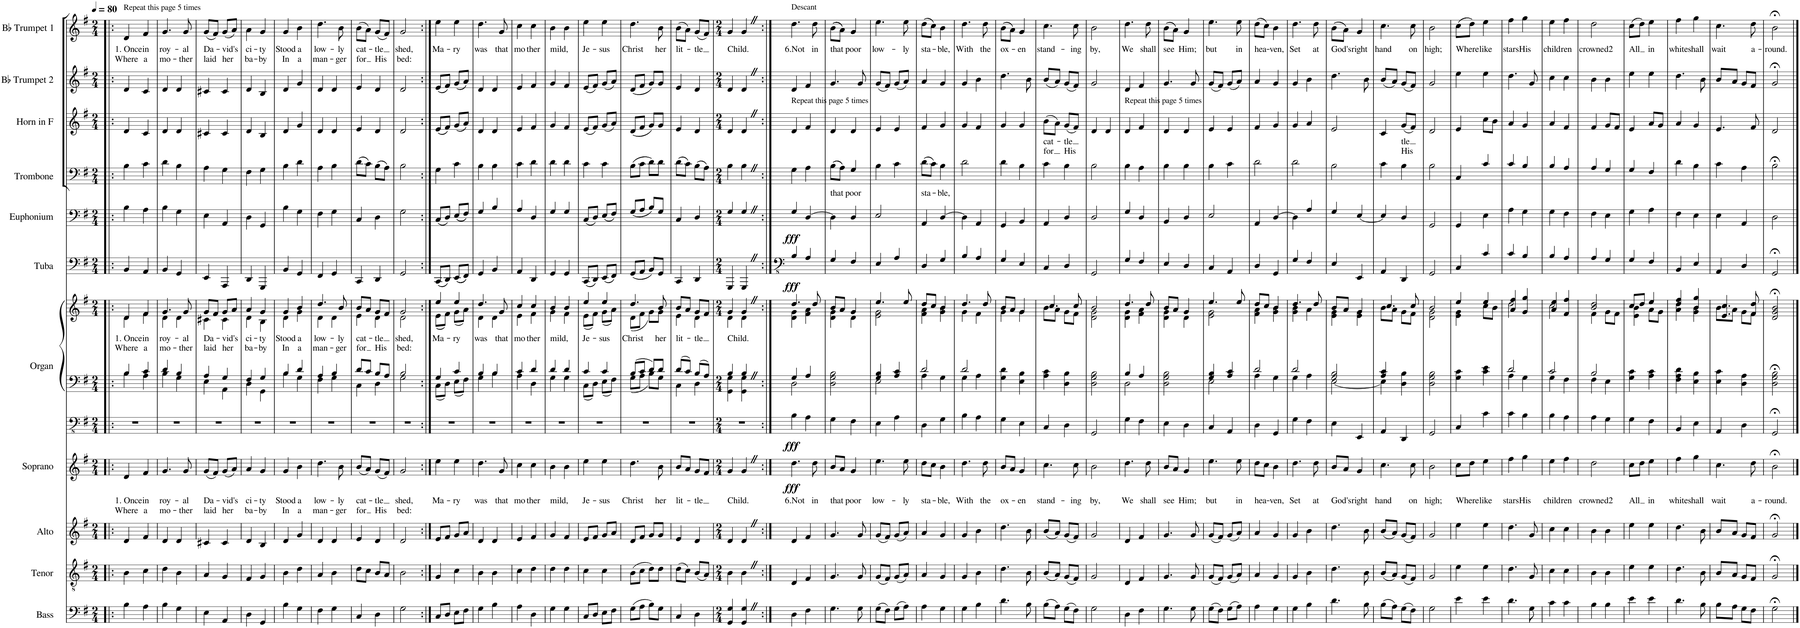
**kern	**kern	**kern	**kern	**text	**text	**dynam	**kern	**kern	**kern	**text	**text	**dynam	**kern	**dynam	**kern	**dynam	**kern	**text	**kern	**text	**text	**kern	**kern	**text	**text
*part11	*part10	*part9	*part8	*part8	*part8	*part8	*part7	*part7	*part7	*part7	*part7	*part7	*part6	*part6	*part5	*part5	*part4	*part4	*part3	*part3	*part3	*part2	*part1	*part1	*part1
*staff13	*staff12	*staff11	*staff10	*staff10	*staff10	*staff10	*staff9	*staff8	*staff7	*staff7	*staff7	*staff7/8/9	*staff6	*staff6	*staff5	*staff5	*staff4	*staff4	*staff3	*staff3	*staff3	*staff2	*staff1	*staff1	*staff1
*I"Bass	*I"Tenor	*I"Alto	*I"Soprano	*	*	*	*I"Organ	*	*	*	*	*	*I"Tuba	*	*I"Euphonium	*	*I"Trombone	*	*I"Horn in F	*	*	*I"Bb Trumpet 2	*I"Bb Trumpet 1	*	*
*I'B.	*I'T.	*I'A.	*I'S.	*	*	*	*I'Org.	*	*	*	*	*	*I'Tba	*	*I'Euph.	*	*I'Trb	*	*	*	*	*I'Tpt	*I'Tpt	*	*
*clefF4	*clefGv2	*clefG2	*clefG2	*	*	*	*clefFv4	*clefF4	*clefG2	*	*	*	*clefF4	*	*clefF4	*	*clefF4	*	*clefG2	*	*	*clefG2	*clefG2	*	*
*	*	*	*	*	*	*	*	*	*	*	*	*	*	*	*	*	*	*	*ITrd4c7	*	*	*ITrd1c2	*ITrd1c2	*	*
*k[f#]	*k[f#]	*k[f#]	*k[f#]	*	*	*	*k[f#]	*k[f#]	*k[f#]	*	*	*	*k[f#]	*	*k[f#]	*	*k[f#]	*	*k[f#]	*	*	*k[f#]	*k[f#]	*	*
*M2/4	*M2/4	*M2/4	*M2/4	*	*	*	*M2/4	*M2/4	*M2/4	*	*	*	*M2/4	*	*M2/4	*	*M2/4	*	*M2/4	*	*	*M2/4	*M2/4	*	*
*MM80	*MM80	*MM80	*MM80	*	*	*	*MM80	*MM80	*MM80	*	*	*	*MM80	*	*MM80	*	*MM80	*	*MM80	*	*	*MM80	*MM80	*	*
=1!|:	=1!|:	=1!|:	=1!|:	=1!|:	=1!|:	=1!|:	=1!|:	=1!|:	=1!|:	=1!|:	=1!|:	=1!|:	=1!|:	=1!|:	=1!|:	=1!|:	=1!|:	=1!|:	=1!|:	=1!|:	=1!|:	=1!|:	=1!|:	=1!|:	=1!|:
!	!	!	!	!	!	!	!	!	!	!	!	!	!	!	!	!	!	!	!	!	!	!	!LO:TX:a:t=Repeat this page 5 times	!	!
!	!	!	!	!LO:LY:b	!LO:LY:b	!	!	!	!	!LO:LY:b	!LO:LY:b	!	!	!	!	!	!	!	!	!	!	!	!	!LO:LY:b	!LO:LY:b
*	*	*	*	*	*	*	*	*^	*^	*	*	*	*	*	*	*	*	*	*	*	*	*	*	*	*
4B\	4B\	4d/	4d/	1. Once	Where	.	2r	4B/	4B\	4d/	4d\	1. Once	Where	.	4BB/	.	4B\	.	4B\	.	4d/	.	.	4d/	4d/	1. Once	Where
!	!	!	!	!LO:LY:b	!LO:LY:b	!	!	!	!	!	!	!LO:LY:b	!LO:LY:b	!	!	!	!	!	!	!	!	!	!	!	!	!LO:LY:b	!LO:LY:b
4A\	4c\	4f#/	4f#/	in	a	.	.	4c/	4A\	4f#/	4f#\	in	a	.	4AA/	.	4A\	.	4c\	.	4c/	.	.	4c/	4f#/	in	a
=2	=2	=2	=2	=2	=2	=2	=2	=2	=2	=2	=2	=2	=2	=2	=2	=2	=2	=2	=2	=2	=2	=2	=2	=2	=2	=2	=2
!	!	!	!	!LO:LY:b	!LO:LY:b	!	!	!	!	!	!	!LO:LY:b	!LO:LY:b	!	!	!	!	!	!	!	!	!	!	!	!	!LO:LY:b	!LO:LY:b
4B\	4d\	4d/	4.g/	roy-	mo-	.	2r	4d/	4B\	4.g/	4d\	roy-	mo-	.	4BB/	.	4B\	.	4d\	.	4d/	.	.	4d/	4.g/	roy-	mo-
4G\	4B\	4d/	.	.	.	.	.	4B/	4G\	.	4d\	.	.	.	4GG/	.	4G\	.	4B\	.	4d/	.	.	4d/	.	.	.
!	!	!	!	!LO:LY:b	!LO:LY:b	!	!	!	!	!	!	!LO:LY:b	!LO:LY:b	!	!	!	!	!	!	!	!	!	!	!	!	!LO:LY:b	!LO:LY:b
.	.	.	8g/	-al	-ther	.	.	.	.	8g/	.	-al	-ther	.	.	.	.	.	.	.	.	.	.	.	8g/	-al	-ther
=3	=3	=3	=3	=3	=3	=3	=3	=3	=3	=3	=3	=3	=3	=3	=3	=3	=3	=3	=3	=3	=3	=3	=3	=3	=3	=3	=3
!	!	!	!	!LO:LY:b	!LO:LY:b	!	!	!	!	!	!	!LO:LY:b	!LO:LY:b	!	!	!	!	!	!	!	!	!	!	!	!	!LO:LY:b	!LO:LY:b
4E\	4A/	4c#X/	(8g/L	Da-	laid	.	2r	4A/	4E\	8g/L	4c#X\	Da-	laid	.	4EE/	.	4E\	.	4A\	.	4c#X/	.	.	4c#X/	(8g/L	Da-	laid
.	.	.	8f#/J)	.	.	.	.	.	.	8f#/J	.	.	.	.	.	.	.	.	.	.	.	.	.	.	8f#/J)	.	.
!	!	!	!	!LO:LY:b	!LO:LY:b	!	!	!	!	!	!	!LO:LY:b	!LO:LY:b	!	!	!	!	!	!	!	!	!	!	!	!	!LO:LY:b	!LO:LY:b
4AA/	4G/	4c#/	(8g/L	-vid's	her	.	.	4G/	4AA\	8g/L	4c#\	-vid's	her	.	4AAA/	.	4AA/	.	4G\	.	4c#/	.	.	4c#/	(8g/L	-vid's	her
.	.	.	8a/J)	.	.	.	.	.	.	8a/J	.	.	.	.	.	.	.	.	.	.	.	.	.	.	8a/J)	.	.
=4	=4	=4	=4	=4	=4	=4	=4	=4	=4	=4	=4	=4	=4	=4	=4	=4	=4	=4	=4	=4	=4	=4	=4	=4	=4	=4	=4
!	!	!	!	!LO:LY:b	!LO:LY:b	!	!	!	!	!	!	!LO:LY:b	!LO:LY:b	!	!	!	!	!	!	!	!	!	!	!	!	!LO:LY:b	!LO:LY:b
4D\	4F#/	4d/	4a/	ci-	ba-	.	2r	4F#/	4D\	4a/	4d\	ci-	ba-	.	4DD/	.	4D\	.	4F#\	.	4d/	.	.	4d/	4a\	ci-	ba-
!	!	!	!	!LO:LY:b	!LO:LY:b	!	!	!	!	!	!	!LO:LY:b	!LO:LY:b	!	!	!	!	!	!	!	!	!	!	!	!	!LO:LY:b	!LO:LY:b
4GG/	4G/	4B/	4g/	-ty	-by	.	.	4G/	4GG\	4g/	4B\	-ty	-by	.	4GGG/	.	4GG/	.	4G\	.	4B/	.	.	4B/	4g/	-ty	-by
=5	=5	=5	=5	=5	=5	=5	=5	=5	=5	=5	=5	=5	=5	=5	=5	=5	=5	=5	=5	=5	=5	=5	=5	=5	=5	=5	=5
!	!	!	!	!LO:LY:b	!LO:LY:b	!	!	!	!	!	!	!LO:LY:b	!LO:LY:b	!	!	!	!	!	!	!	!	!	!	!	!	!LO:LY:b	!LO:LY:b
4B\	4B\	4d/	4g/	Stood	In	.	2r	4B/	4B\	4g/	4d\	Stood	In	.	4BB/	.	4B\	.	4B\	.	4d/	.	.	4d/	4g/	Stood	In
!	!	!	!	!LO:LY:b	!LO:LY:b	!	!	!	!	!	!	!LO:LY:b	!LO:LY:b	!	!	!	!	!	!	!	!	!	!	!	!	!LO:LY:b	!LO:LY:b
4G\	4d\	4g/	4b\	a	a	.	.	4d/	4G\	4b/	4g\	a	a	.	4GG/	.	4G\	.	4d\	.	4g/	.	.	4g/	4b\	a	a
=6	=6	=6	=6	=6	=6	=6	=6	=6	=6	=6	=6	=6	=6	=6	=6	=6	=6	=6	=6	=6	=6	=6	=6	=6	=6	=6	=6
!	!	!	!	!LO:LY:b	!LO:LY:b	!	!	!	!	!	!	!LO:LY:b	!LO:LY:b	!	!	!	!	!	!	!	!	!	!	!	!	!LO:LY:b	!LO:LY:b
4F#\	4A/	4d/	4.dd\	low-	man-	.	2r	4A/	4F#\	4.dd/	4d\	low-	man-	.	4FF#/	.	4F#\	.	4A\	.	4d/	.	.	4d/	4.dd\	low-	man-
4G\	4B\	4d/	.	.	.	.	.	4B/	4G\	.	4d\	.	.	.	4GG/	.	4G\	.	4B\	.	4d/	.	.	4d/	.	.	.
!	!	!	!	!LO:LY:b	!LO:LY:b	!	!	!	!	!	!	!LO:LY:b	!LO:LY:b	!	!	!	!	!	!	!	!	!	!	!	!	!LO:LY:b	!LO:LY:b
.	.	.	8b\	-ly	-ger	.	.	.	.	8b/	.	-ly	-ger	.	.	.	.	.	.	.	.	.	.	.	8b\	-ly	-ger
=7	=7	=7	=7	=7	=7	=7	=7	=7	=7	=7	=7	=7	=7	=7	=7	=7	=7	=7	=7	=7	=7	=7	=7	=7	=7	=7	=7
!	!	!	!	!LO:LY:b	!LO:LY:b	!	!	!	!	!	!	!LO:LY:b	!LO:LY:b	!	!	!	!	!	!	!	!	!	!	!	!	!LO:LY:b	!LO:LY:b
4C/	8d\L	4e/	(8b/L	cat-	for	.	2r	8d/L	4C\	8b/L	4e\	cat-	for	.	4CC/	.	4C/	.	((8d\L	.	4e/	.	.	4e/	(8b\L	cat-	for
.	8c\J	.	8a/J)	.	.	.	.	8c/J	.	8a/J	.	.	.	.	.	.	.	.	8c\J))	.	.	.	.	.	8a\J)	.	.
!	!	!	!	!LO:LY:b	!LO:LY:b	!	!	!	!	!	!	!LO:LY:b	!LO:LY:b	!	!	!	!	!	!	!	!	!	!	!	!	!LO:LY:b	!LO:LY:b
4D\	8B/L	4d/	(8g/L	-tle	His	.	.	8B/L	4D\	8g/L	4d\	-tle	His	.	4DD/	.	4D\	.	((8B\L	.	4d/	.	.	4d/	(8g/L	-tle	His
.	8A/J	.	8f#/J)	.	.	.	.	8A/J	.	8f#/J	.	.	.	.	.	.	.	.	8A\J))	.	.	.	.	.	8f#/J)	.	.
=8	=8	=8	=8	=8	=8	=8	=8	=8	=8	=8	=8	=8	=8	=8	=8	=8	=8	=8	=8	=8	=8	=8	=8	=8	=8	=8	=8
!	!	!	!	!LO:LY:b	!LO:LY:b	!	!	!	!	!	!	!LO:LY:b	!LO:LY:b	!	!	!	!	!	!	!	!	!	!	!	!	!LO:LY:b	!LO:LY:b
2G\	2B\	2d/	2g/	shed,	bed:	.	2r	2B/	2G\	2g/	2d\	shed,	bed:	.	2GG/	.	2G\	.	2B\	.	2d/	.	.	2d/	2g/	shed,	bed:
=9:|!	=9:|!	=9:|!	=9:|!	=9:|!	=9:|!	=9:|!	=9:|!	=9:|!	=9:|!	=9:|!	=9:|!	=9:|!	=9:|!	=9:|!	=9:|!	=9:|!	=9:|!	=9:|!	=9:|!	=9:|!	=9:|!	=9:|!	=9:|!	=9:|!	=9:|!	=9:|!	=9:|!
!	!	!	!	!LO:LY:b	!	!	!	!	!	!	!	!LO:LY:b	!	!	!	!	!	!	!	!	!	!	!	!	!	!LO:LY:b	!
8C/L	4G/	8e/L	4ee\	Ma-	.	.	2r	4G/	8C\L	4ee/	((8e\L	Ma-	.	.	((8CC/L	.	((8C/L	.	4G\	.	((8e/L	.	.	((8e/L	4ee\	Ma-	.
8D/J	.	8f#/J	.	.	.	.	.	.	8D\J	.	8f#\J))	.	.	.	8DD/J))	.	8D/J))	.	.	.	8f#/J))	.	.	8f#/J))	.	.	.
!	!	!	!	!LO:LY:b	!	!	!	!	!	!	!	!LO:LY:b	!	!	!	!	!	!	!	!	!	!	!	!	!	!LO:LY:b	!
8E\L	4c\	8g/L	4ee\	-ry	.	.	.	4c/	8E\L	4ee/	(8g\L	-ry	.	.	((((8EE/L	.	((((8E/L	.	4c\	.	((8g/L	.	.	((8g/L	4ee\	-ry	.
8F#\J	.	8a/J	.	.	.	.	.	.	8F#\J	.	8a\J)	.	.	.	8FF#/J))))	.	8F#/J))))	.	.	.	8a/J))	.	.	8a/J))	.	.	.
=10	=10	=10	=10	=10	=10	=10	=10	=10	=10	=10	=10	=10	=10	=10	=10	=10	=10	=10	=10	=10	=10	=10	=10	=10	=10	=10	=10
!	!	!	!	!LO:LY:b	!	!	!	!	!	!	!	!LO:LY:b	!	!	!	!	!	!	!	!	!	!	!	!	!	!LO:LY:b	!
4G\	4B\	4d/	4.dd\	was	.	.	2r	4B/	4G\	4.dd/	4d\	was	.	.	4GG/	.	4G/	.	4B\	.	4d/	.	.	4d/	4.dd\	was	.
4B\	4B\	4d/	.	.	.	.	.	4B/	4B\	.	4d\	.	.	.	4BB/	.	4B/	.	4B\	.	4d/	.	.	4d/	.	.	.
!	!	!	!	!LO:LY:b	!	!	!	!	!	!	!	!LO:LY:b	!	!	!	!	!	!	!	!	!	!	!	!	!	!LO:LY:b	!
.	.	.	8g/	that	.	.	.	.	.	8g/	.	that	.	.	.	.	.	.	.	.	.	.	.	.	8g/	that	.
=11	=11	=11	=11	=11	=11	=11	=11	=11	=11	=11	=11	=11	=11	=11	=11	=11	=11	=11	=11	=11	=11	=11	=11	=11	=11	=11	=11
!	!	!	!	!LO:LY:b	!	!	!	!	!	!	!	!LO:LY:b	!	!	!	!	!	!	!	!	!	!	!	!	!	!LO:LY:b	!
4A\	4c\	4e/	4cc\	mo-	.	.	2r	4c/	4A\	4cc/	4e\	mo-	.	.	4AA/	.	4A/	.	4c\	.	4e/	.	.	4e/	4cc\	mo-	.
!	!	!	!	!LO:LY:b	!	!	!	!	!	!	!	!LO:LY:b	!	!	!	!	!	!	!	!	!	!	!	!	!	!LO:LY:b	!
4D\	4d\	4f#/	4cc\	-ther	.	.	.	4d/	4D\	4cc/	4f#\	-ther	.	.	4DD/	.	4D/	.	4d\	.	4f#/	.	.	4f#/	4cc\	-ther	.
=12	=12	=12	=12	=12	=12	=12	=12	=12	=12	=12	=12	=12	=12	=12	=12	=12	=12	=12	=12	=12	=12	=12	=12	=12	=12	=12	=12
!	!	!	!	!LO:LY:b	!	!	!	!	!	!	!	!LO:LY:b	!	!	!	!	!	!	!	!	!	!	!	!	!	!LO:LY:b	!
4G\	4d\	4g/	4b\	mild,	.	.	2r	4d/	4G\	4b/	4g\	mild,	.	.	4GG/	.	4G/	.	4d\	.	4g/	.	.	4g/	4b\	mild,	.
4G\	4d\	4f#/	4b\	.	.	.	.	4d/	4G\	4b/	4f#\	.	.	.	4GG/	.	4G/	.	4d\	.	4f#/	.	.	4f#/	4b\	.	.
=13	=13	=13	=13	=13	=13	=13	=13	=13	=13	=13	=13	=13	=13	=13	=13	=13	=13	=13	=13	=13	=13	=13	=13	=13	=13	=13	=13
!	!	!	!	!LO:LY:b	!	!	!	!	!	!	!	!LO:LY:b	!	!	!	!	!	!	!	!	!	!	!	!	!	!LO:LY:b	!
8C/L	4c\	8e/L	4ee\	Je-	.	.	2r	4c/	8C\L	4ee/	(8e\L	Je-	.	.	((8CC/L	.	((8C/L	.	4c\	.	(8e/L	.	.	(8e/L	4ee\	Je-	.
8D/J	.	8f#/J	.	.	.	.	.	.	8D\J	.	8f#\J)	.	.	.	8DD/J))	.	8D/J))	.	.	.	8f#/J)	.	.	8f#/J)	.	.	.
!	!	!	!	!LO:LY:b	!	!	!	!	!	!	!	!LO:LY:b	!	!	!	!	!	!	!	!	!	!	!	!	!	!LO:LY:b	!
8E\L	4c\	8g/L	4ee\	-sus	.	.	.	4c/	8E\L	4ee/	(8g\L	-sus	.	.	((8EE/L	.	((8E/L	.	4c\	.	(8g/L	.	.	(8g/L	4ee\	-sus	.
8F#\J	.	8a/J	.	.	.	.	.	.	8F#\J	.	8a\J)	.	.	.	8FF#/J))	.	8F#/J))	.	.	.	8a/J)	.	.	8a/J)	.	.	.
=14	=14	=14	=14	=14	=14	=14	=14	=14	=14	=14	=14	=14	=14	=14	=14	=14	=14	=14	=14	=14	=14	=14	=14	=14	=14	=14	=14
!	!	!	!	!LO:LY:b	!	!	!	!	!	!	!	!LO:LY:b	!	!	!	!	!	!	!	!	!	!	!	!	!	!LO:LY:b	!
(8G\L	(8B\L	8d/L	4.dd\	Christ	.	.	2r	8B/L	8G\L	4.dd/	(8d\L	Christ	.	.	((8GG/L	.	((8G/L	.	((8B\L	.	((8d/L	.	.	((8d/L	4.dd\	Christ	.
8A\J	8c\J	8f#/J	.	.	.	.	.	8c/J	8A\J	.	8f#\J	.	.	.	8AA/J	.	8A/J	.	8c\J	.	8f#/J	.	.	8f#/J	.	.	.
8B\L)	8d\L)	8g/L	.	.	.	.	.	8d/L	8B\L	.	8g\L)	.	.	.	8BB/L))	.	8B/L))	.	8d\L))	.	8g/L))	.	.	8g/L))	.	.	.
!	!	!	!	!LO:LY:b	!	!	!	!	!	!	!	!LO:LY:b	!	!	!	!	!	!	!	!	!	!	!	!	!	!LO:LY:b	!
8G\J	8d\J	8g/J	8b\	her	.	.	.	8d/J	8G\J	8b/	8g\J	her	.	.	8GG/J	.	8G/J	.	8d\J	.	8g/J	.	.	8g/J	8b\	her	.
=15	=15	=15	=15	=15	=15	=15	=15	=15	=15	=15	=15	=15	=15	=15	=15	=15	=15	=15	=15	=15	=15	=15	=15	=15	=15	=15	=15
!	!	!	!	!LO:LY:b	!	!	!	!	!	!	!	!LO:LY:b	!	!	!	!	!	!	!	!	!	!	!	!	!	!LO:LY:b	!
4C/	(8d\L	4e/	8b/L	lit-	.	.	2r	8d/L	4C\	8b/L	4e\	lit-	.	.	4CC/	.	4C/	.	((8d\L	.	4e/	.	.	4e/	(8b\L	lit-	.
.	8c\J)	.	8a/J	.	.	.	.	8c/J	.	8a/J	.	.	.	.	.	.	.	.	8c\J))	.	.	.	.	.	8a\J)	.	.
!	!	!	!	!LO:LY:b	!	!	!	!	!	!	!	!LO:LY:b	!	!	!	!	!	!	!	!	!	!	!	!	!	!LO:LY:b	!
4D\	(8B/L	4d/	8g/L	-tle	.	.	.	8B/L	4D\	8g/L	4d\	-tle	.	.	4DD/	.	4D/	.	((8B\L	.	4d/	.	.	4d/	(8g/L	-tle	.
.	8A/J)	.	8f#/J	.	.	.	.	8A/J	.	8f#/J	.	.	.	.	.	.	.	.	8A\J))	.	.	.	.	.	8f#/J)	.	.
=16	=16	=16	=16	=16	=16	=16	=16	=16	=16	=16	=16	=16	=16	=16	=16	=16	=16	=16	=16	=16	=16	=16	=16	=16	=16	=16	=16
*M2/4	*M2/4	*M2/4	*M2/4	*	*	*	*M2/4	*M2/4	*	*M2/4	*	*	*	*	*M2/4	*	*M2/4	*	*M2/4	*	*M2/4	*	*	*M2/4	*M2/4	*	*
!	!	!	!	!LO:LY:b	!	!	!	!	!	!	!	!LO:LY:b	!	!	!	!	!	!	!	!	!	!	!	!	!	!LO:LY:b	!
4GG/ 4G/	4B\	4d/	4g/	Child.	.	.	2r	4B/	4GG\ 4G\	4g/	4d\	Child.	.	.	4GGG/	.	4G/	.	4B\	.	4d/	.	.	4d/	4g/	Child.	.
4GG/Z 4G/Z	4BZ\	4dZ/	4gZ/	.	.	.	.	4BZ/	4GG\ 4G\	4gZ/	4d\	.	.	.	4GGGZ/	.	4GZ/	.	4BZ\	.	4dZ/	.	.	4dZ/	4gZ/	.	.
=17:|!	=17:|!	=17:|!	=17:|!	=17:|!	=17:|!	=17:|!	=17:|!	=17:|!	=17:|!	=17:|!	=17:|!	=17:|!	=17:|!	=17:|!	=17:|!	=17:|!	=17:|!	=17:|!	=17:|!	=17:|!	=17:|!	=17:|!	=17:|!	=17:|!	=17:|!	=17:|!	=17:|!
!	!	!	!	!	!	!	!	!	!	!	!	!	!	!	!	!	!	!	!	!	!	!	!	!	!LO:TX:a:t=Descant	!	!
!	!	!	!	!	!	!	!	!	!	!	!	!	!	!	!	!	!	!	!	!	!LO:TX:a:t=Repeat this page 5 times	!	!	!	!	!	!
!	!	!	!	!LO:LY:b	!	!LO:DY:b	!	!	!	!	!	!	!	!LO:DY:b=3	!	!LO:DY:b	!	!LO:DY:b	!	!	!	!	!	!	!	!LO:LY:b	!
4D\	4D/	4d/	4.dd\	6.Not	.	fff	4BB\	4G/	2D\	4.dd/	4d\ 4g\	.	.	fff	4BB/	fff	4G/	fff	4G\	.	4d/	.	.	4d/	4.dd\	6.Not	.
4F#\	4F#/	4f#/	.	.	.	.	4AA\	4A/	.	.	4f#\ 4a\	.	.	.	4AA/	.	[4D/	.	4A\	.	4f#/	.	.	4f#/	.	.	.
!	!	!	!	!LO:LY:b	!	!	!	!	!	!	!	!	!	!	!	!	!	!	!	!	!	!	!	!	!	!LO:LY:b	!
.	.	.	8dd\	in	.	.	.	.	.	8dd/	.	.	.	.	.	.	.	.	.	.	.	.	.	.	8dd\	in	.
*	*	*	*	*	*	*	*	*v	*v	*	*	*	*	*	*	*	*	*	*	*	*	*	*	*	*	*	*
=18	=18	=18	=18	=18	=18	=18	=18	=18	=18	=18	=18	=18	=18	=18	=18	=18	=18	=18	=18	=18	=18	=18	=18	=18	=18	=18
!	!	!	!	!LO:LY:b	!	!	!	!	!	!	!	!	!	!	!	!	!	!	!LO:LY:b	!	!	!	!	!	!LO:LY:b	!
4.G\	4.G/	4.g/	8b/L	that	.	.	4GG\	2D\ 2G\ 2B\	8b/L	4d\ 4g\	.	.	.	4GG/	.	4D\]	.	((((8B\L	that	4d/	.	.	4.g/	((((8b\L	that	.
.	.	.	8a/J	.	.	.	.	.	8a/J	.	.	.	.	.	.	.	.	8A\J))))	.	.	.	.	.	8a\J))))	.	.
!	!	!	!	!LO:LY:b	!	!	!	!	!	!	!	!	!	!	!	!	!	!	!LO:LY:b	!	!	!	!	!	!LO:LY:b	!
.	.	.	4g/	poor	.	.	4FF#\	.	4g/	4d\	.	.	.	4FF#/	.	4D/	.	4G/	poor	4d/	.	.	.	4g/	poor	.
8G\	8G/	8g/	.	.	.	.	.	.	.	.	.	.	.	.	.	.	.	.	.	.	.	.	8g/	.	.	.
=19	=19	=19	=19	=19	=19	=19	=19	=19	=19	=19	=19	=19	=19	=19	=19	=19	=19	=19	=19	=19	=19	=19	=19	=19	=19	=19
!	!	!	!	!LO:LY:b	!	!	!	!	!	!	!	!	!	!	!	!	!	!	!	!	!	!	!	!	!LO:LY:b	!
*	*	*	*	*	*	*	*	*^	*	*	*	*	*	*	*	*	*	*	*	*	*	*	*	*	*	*
(8G\L	(8G/L	(8g/L	4.ee\	low-	.	.	4EE\	4G/ 4B/	2E\	4.ee/	2e\ 2g\	.	.	.	4EE/	.	2E/	.	4B\	.	4e/	.	.	(8g/L	4.ee\	low-	.
8F#\J)	8F#/J)	8f#/J)	.	.	.	.	.	.	.	.	.	.	.	.	.	.	.	.	.	.	.	.	.	8f#/J)	.	.	.
(8G\L	(8G/L	(8g/L	.	.	.	.	4AA\	4A/ 4c/	.	.	.	.	.	.	4AA/	.	.	.	4c\	.	4e/	.	.	(8g/L	.	.	.
!	!	!	!	!LO:LY:b	!	!	!	!	!	!	!	!	!	!	!	!	!	!	!	!	!	!	!	!	!	!LO:LY:b	!
8A\J)	8A/J)	8a/J)	8ee\	-ly	.	.	.	.	.	8ee/	.	.	.	.	.	.	.	.	.	.	.	.	.	8a/J)	8ee\	-ly	.
=20	=20	=20	=20	=20	=20	=20	=20	=20	=20	=20	=20	=20	=20	=20	=20	=20	=20	=20	=20	=20	=20	=20	=20	=20	=20	=20	=20
!	!	!	!	!LO:LY:b	!	!	!	!	!	!	!	!	!	!	!	!	!	!	!	!LO:LY:b	!	!	!	!	!	!LO:LY:b	!
4A\	4A/	4a/	8dd\L	sta-	.	.	4DD\	2d/	4A\	8dd/L	4f#\ 4a\	.	.	.	4DD/	.	4AA/	.	((8d\L	sta-	4f#/	.	.	4a/	((8dd\L	sta-	.
.	.	.	8cc\J	.	.	.	.	.	.	8cc/J	.	.	.	.	.	.	.	.	8c\J))	.	.	.	.	.	8cc\J))	.	.
!	!	!	!	!LO:LY:b	!	!	!	!	!	!	!	!	!	!	!	!	!	!	!	!LO:LY:b	!	!	!	!	!	!LO:LY:b	!
4G\	4G/	4g/	4b\	-ble,	.	.	4GG\	.	4G\	4b/	4g\ 4b\	.	.	.	4GG/	.	[4D/	.	4B\	-ble,	4g/	.	.	4g/	4b\	-ble,	.
=21	=21	=21	=21	=21	=21	=21	=21	=21	=21	=21	=21	=21	=21	=21	=21	=21	=21	=21	=21	=21	=21	=21	=21	=21	=21	=21	=21
!	!	!	!	!LO:LY:b	!	!	!	!	!	!	!	!	!	!	!	!	!	!	!	!	!	!	!	!	!	!LO:LY:b	!
4G\	4G/	4g/	4.dd\	With	.	.	4BB\	2d/	4G\	4.dd/	4g\	.	.	.	4BB/	.	4D\]	.	2d\	.	4g/	.	.	4g/	4.dd\	With	.
4B\	4B\	4b\	.	.	.	.	4AA\	.	4A\	.	4f#\	.	.	.	4AA/	.	4AA/	.	.	.	4f#/	.	.	4b\	.	.	.
!	!	!	!	!LO:LY:b	!	!	!	!	!	!	!	!	!	!	!	!	!	!	!	!	!	!	!	!	!	!LO:LY:b	!
.	.	.	8dd\	the	.	.	.	.	.	8dd/	.	.	.	.	.	.	.	.	.	.	.	.	.	.	8dd\	the	.
*	*	*	*	*	*	*	*	*v	*v	*	*	*	*	*	*	*	*	*	*	*	*	*	*	*	*	*	*
=22	=22	=22	=22	=22	=22	=22	=22	=22	=22	=22	=22	=22	=22	=22	=22	=22	=22	=22	=22	=22	=22	=22	=22	=22	=22	=22
!	!	!	!	!LO:LY:b	!	!	!	!	!	!	!	!	!	!	!	!	!	!	!	!	!	!	!	!	!LO:LY:b	!
4.d\	4.d\	4.dd\	8b/L	ox-	.	.	4GG\	4G\ 4d\	8b/L	4g\	.	.	.	4GG/	.	4GG/	.	4d\	.	4g/	.	.	4.dd\	((8b\L	ox-	.
.	.	.	8a/J	.	.	.	.	.	8a/J	.	.	.	.	.	.	.	.	.	.	.	.	.	.	8a\J))	.	.
!	!	!	!	!LO:LY:b	!	!	!	!	!	!	!	!	!	!	!	!	!	!	!	!	!	!	!	!	!LO:LY:b	!
.	.	.	4g/	-en	.	.	4EE\	4E\ 4B\	4g/	4g\	.	.	.	4EE/	.	4BB/	.	4B\	.	4g/	.	.	.	4g/	-en	.
8B\	8B\	8b\	.	.	.	.	.	.	.	.	.	.	.	.	.	.	.	.	.	.	.	.	8b\	.	.	.
=23	=23	=23	=23	=23	=23	=23	=23	=23	=23	=23	=23	=23	=23	=23	=23	=23	=23	=23	=23	=23	=23	=23	=23	=23	=23	=23
!	!	!	!	!LO:LY:b	!	!	!	!	!	!	!	!	!	!	!	!	!	!	!	!	!LO:LY:b	!LO:LY:b	!	!	!LO:LY:b	!
(8B\L	(8B/L	(8b/L	4.cc\	stand-	.	.	4CC/	4A\ 4c\	4.cc/	8b\L	.	.	.	4CC/	.	4AA/	.	4c\	.	(8b\L	cat-	for	(8b/L	4.cc\	stand-	.
8A\J)	8A/J)	8a/J)	.	.	.	.	.	.	.	8a\J	.	.	.	.	.	.	.	.	.	8a\J)	.	.	8a/J)	.	.	.
!	!	!	!	!	!	!	!	!	!	!	!	!	!	!	!	!	!	!	!	!	!LO:LY:b	!LO:LY:b	!	!	!	!
(8G\L	(8G/L	(8g/L	.	.	.	.	4DD\	4D\ 4B\	.	8g\L	.	.	.	4DD/	.	4D/	.	4B\	.	(8g/L	-tle	His	(8g/L	.	.	.
!	!	!	!	!LO:LY:b	!	!	!	!	!	!	!	!	!	!	!	!	!	!	!	!	!	!	!	!	!LO:LY:b	!
8F#\J)	8F#/J)	8f#/J)	8cc\	-ing	.	.	.	.	8cc/	8f#\J	.	.	.	.	.	.	.	.	.	8f#/J)	.	.	8f#/J)	8cc\	-ing	.
=24	=24	=24	=24	=24	=24	=24	=24	=24	=24	=24	=24	=24	=24	=24	=24	=24	=24	=24	=24	=24	=24	=24	=24	=24	=24	=24
!	!	!	!	!LO:LY:b	!	!	!	!	!	!	!	!	!	!	!	!	!	!	!	!	!	!	!	!	!LO:LY:b	!
2G\	2G/	2g/	2b\	by,	.	.	2GGG/	2D\ 2G\ 2B\	2b/	2d\ 2g\	.	.	.	2GGG/	.	2D/	.	2B\	.	4d/	.	.	2g/	2b\	by,	.
.	.	.	.	.	.	.	.	.	.	.	.	.	.	.	.	.	.	.	.	4d/	.	.	.	.	.	.
=25	=25	=25	=25	=25	=25	=25	=25	=25	=25	=25	=25	=25	=25	=25	=25	=25	=25	=25	=25	=25	=25	=25	=25	=25	=25	=25
!	!	!	!	!	!	!	!	!	!	!	!	!	!	!	!	!	!	!	!	!LO:TX:a:t=Repeat this page 5 times	!	!	!	!	!	!
!	!	!	!	!LO:LY:b	!	!	!	!	!	!	!	!	!	!	!	!	!	!	!	!	!	!	!	!	!LO:LY:b	!
*	*	*	*	*	*	*	*	*^	*	*	*	*	*	*	*	*	*	*	*	*	*	*	*	*	*	*
4D\	4D/	4d/	4.dd\	We	.	.	4GG\	4B/	2D\	4.dd/	4d\ 4g\	.	.	.	4GG/	.	4G/	.	4B\	.	4d/	.	.	4d/	4.dd\	We	.
4F#\	4F#/	4f#/	.	.	.	.	4FF#\	4A/	.	.	4f#\ 4a\	.	.	.	4FF#/	.	4D/	.	4A\	.	4f#/	.	.	4f#/	.	.	.
!	!	!	!	!LO:LY:b	!	!	!	!	!	!	!	!	!	!	!	!	!	!	!	!	!	!	!	!	!	!LO:LY:b	!
.	.	.	8dd\	shall	.	.	.	.	.	8dd/	.	.	.	.	.	.	.	.	.	.	.	.	.	.	8dd\	shall	.
*	*	*	*	*	*	*	*	*v	*v	*	*	*	*	*	*	*	*	*	*	*	*	*	*	*	*	*	*
=26	=26	=26	=26	=26	=26	=26	=26	=26	=26	=26	=26	=26	=26	=26	=26	=26	=26	=26	=26	=26	=26	=26	=26	=26	=26	=26
!	!	!	!	!LO:LY:b	!	!	!	!	!	!	!	!	!	!	!	!	!	!	!	!	!	!	!	!	!LO:LY:b	!
4.G\	4.G/	4.g/	8b/L	see	.	.	4EE\	2D\ 2G\ 2B\	8b/L	4d\ 4g\	.	.	.	4EE/	.	4BB/	.	4B\	.	4d/	.	.	4.g/	((8b\L	see	.
.	.	.	8a/J	.	.	.	.	.	8a/J	.	.	.	.	.	.	.	.	.	.	.	.	.	.	8a\J))	.	.
!	!	!	!	!LO:LY:b	!	!	!	!	!	!	!	!	!	!	!	!	!	!	!	!	!	!	!	!	!LO:LY:b	!
.	.	.	4g/	Him;	.	.	4DD\	.	4g/	4d\	.	.	.	4DD/	.	4D/	.	4B\	.	4d/	.	.	.	4g/	Him;	.
8G\	8G/	8g/	.	.	.	.	.	.	.	.	.	.	.	.	.	.	.	.	.	.	.	.	8g/	.	.	.
=27	=27	=27	=27	=27	=27	=27	=27	=27	=27	=27	=27	=27	=27	=27	=27	=27	=27	=27	=27	=27	=27	=27	=27	=27	=27	=27
!	!	!	!	!LO:LY:b	!	!	!	!	!	!	!	!	!	!	!	!	!	!	!	!	!	!	!	!	!LO:LY:b	!
*	*	*	*	*	*	*	*	*^	*	*	*	*	*	*	*	*	*	*	*	*	*	*	*	*	*	*
(8G\L	(8G/L	(8g/L	4.ee\	but	.	.	4CC/	4G/ 4B/	2E\	4.ee/	2e\ 2g\	.	.	.	4CC/	.	2E/	.	4B\	.	4e/	.	.	(8g/L	4.ee\	but	.
8F#\J)	8F#/J)	8f#/J)	.	.	.	.	.	.	.	.	.	.	.	.	.	.	.	.	.	.	.	.	.	8f#/J)	.	.	.
(8G\L	(8G/L	(8g/L	.	.	.	.	4AAA/	4A/ 4c/	.	.	.	.	.	.	4AAA/	.	.	.	4c\	.	4e/	.	.	(8g/L	.	.	.
!	!	!	!	!LO:LY:b	!	!	!	!	!	!	!	!	!	!	!	!	!	!	!	!	!	!	!	!	!	!LO:LY:b	!
8A\J)	8A/J)	8a/J)	8ee\	in	.	.	.	.	.	8ee/	.	.	.	.	.	.	.	.	.	.	.	.	.	8a/J)	8ee\	in	.
=28	=28	=28	=28	=28	=28	=28	=28	=28	=28	=28	=28	=28	=28	=28	=28	=28	=28	=28	=28	=28	=28	=28	=28	=28	=28	=28	=28
!	!	!	!	!LO:LY:b	!	!	!	!	!	!	!	!	!	!	!	!	!	!	!	!	!	!	!	!	!	!LO:LY:b	!
4A\	4A/	4a/	8dd\L	hea-	.	.	4DD\	2d/	4A\	8dd/L	4f#\ 4a\	.	.	.	4DD/	.	4AA/	.	2d\	.	4f#/	.	.	4a/	((8dd\L	hea-	.
.	.	.	8cc\J	.	.	.	.	.	.	8cc/J	.	.	.	.	.	.	.	.	.	.	.	.	.	.	8cc\J))	.	.
!	!	!	!	!LO:LY:b	!	!	!	!	!	!	!	!	!	!	!	!	!	!	!	!	!	!	!	!	!	!LO:LY:b	!
4G\	4G/	4g/	4b\	-ven,	.	.	4GGG/	.	4G\	4b/	4g\ 4b\	.	.	.	4GGG/	.	[4D/	.	.	.	4g/	.	.	4g/	4b\	-ven,	.
=29	=29	=29	=29	=29	=29	=29	=29	=29	=29	=29	=29	=29	=29	=29	=29	=29	=29	=29	=29	=29	=29	=29	=29	=29	=29	=29	=29
!	!	!	!	!LO:LY:b	!	!	!	!	!	!	!	!	!	!	!	!	!	!	!	!	!	!	!	!	!	!LO:LY:b	!
4G\	4G/	4g/	4.dd\	Set	.	.	4GG\	2d/	4G\	4.dd/	4g\ 4b\	.	.	.	4GG/	.	4D\]	.	2d\	.	4g/	.	.	4g/	4.dd\	Set	.
4B\	4B\	4b\	.	.	.	.	4FF#\	.	4A\	.	4a\	.	.	.	4FF#/	.	4A/	.	.	.	4a/	.	.	4b\	.	.	.
!	!	!	!	!LO:LY:b	!	!	!	!	!	!	!	!	!	!	!	!	!	!	!	!	!	!	!	!	!	!LO:LY:b	!
.	.	.	8dd\	at	.	.	.	.	.	8dd/	.	.	.	.	.	.	.	.	.	.	.	.	.	.	8dd\	at	.
=30	=30	=30	=30	=30	=30	=30	=30	=30	=30	=30	=30	=30	=30	=30	=30	=30	=30	=30	=30	=30	=30	=30	=30	=30	=30	=30	=30
!	!	!	!	!LO:LY:b	!	!	!	!	!	!	!	!	!	!	!	!	!	!	!	!	!	!	!	!	!	!LO:LY:b	!
4.d\	4.d\	4.dd\	8b/L	God's	.	.	4EE\	2G/ 2B/	[2E\	8b/L	4e\ 4g\	.	.	.	4EE/	.	4G/	.	2B\	.	2e/	.	.	4.dd\	((8b\L	God's	.
.	.	.	8a/J	.	.	.	.	.	.	8a/J	.	.	.	.	.	.	.	.	.	.	.	.	.	.	8a\J))	.	.
!	!	!	!	!LO:LY:b	!	!	!	!	!	!	!	!	!	!	!	!	!	!	!	!	!	!	!	!	!	!LO:LY:b	!
.	.	.	4g/	right	.	.	4EEE/	.	.	4g/	4e\ 4g\	.	.	.	4EEE/	.	[4E/	.	.	.	.	.	.	.	4g/	right	.
8B\	8B\	8b\	.	.	.	.	.	.	.	.	.	.	.	.	.	.	.	.	.	.	.	.	.	8b\	.	.	.
=31	=31	=31	=31	=31	=31	=31	=31	=31	=31	=31	=31	=31	=31	=31	=31	=31	=31	=31	=31	=31	=31	=31	=31	=31	=31	=31	=31
!	!	!	!	!LO:LY:b	!	!	!	!	!	!	!	!	!	!	!	!	!	!	!	!	!	!	!	!	!	!LO:LY:b	!
(8B\L	(8B/L	(8b/L	4.cc\	hand	.	.	4AAA/	4A/ 4c/	4E\]	4.cc/	8b\L	.	.	.	4AAA/	.	4E/]	.	4c\	.	4c/	.	.	(8b/L	4.cc\	hand	.
8A\J)	8A/J)	8a/J)	.	.	.	.	.	.	.	.	8a\J	.	.	.	.	.	.	.	.	.	.	.	.	8a/J)	.	.	.
!	!	!	!	!	!	!	!	!	!	!	!	!	!	!	!	!	!	!	!	!	!	!LO:LY:b	!LO:LY:b	!	!	!	!
(8G\L	(8G/L	(8g/L	.	.	.	.	4DDD/	4D\ 4B\	4ryy	.	8g\L	.	.	.	4DDD/	.	4D/	.	4B\	.	(8g/L	-tle	His	(8g/L	.	.	.
!	!	!	!	!LO:LY:b	!	!	!	!	!	!	!	!	!	!	!	!	!	!	!	!	!	!	!	!	!	!LO:LY:b	!
8F#\J)	8F#/J)	8f#/J)	8cc\	on	.	.	.	.	.	8cc/	8f#\J	.	.	.	.	.	.	.	.	.	8f#/J)	.	.	8f#/J)	8cc\	on	.
*	*	*	*	*	*	*	*	*v	*v	*	*	*	*	*	*	*	*	*	*	*	*	*	*	*	*	*	*
=32	=32	=32	=32	=32	=32	=32	=32	=32	=32	=32	=32	=32	=32	=32	=32	=32	=32	=32	=32	=32	=32	=32	=32	=32	=32	=32
!	!	!	!	!LO:LY:b	!	!	!	!	!	!	!	!	!	!	!	!	!	!	!	!	!	!	!	!	!LO:LY:b	!
2G\	2G/	2g/	2b\	high;	.	.	2GGG/	2D\ 2G\ 2B\	2b/	2d\ 2g\	.	.	.	2GGG/	.	2GG/	.	2B\	.	2d/	.	.	2g/	2b\	high;	.
=33	=33	=33	=33	=33	=33	=33	=33	=33	=33	=33	=33	=33	=33	=33	=33	=33	=33	=33	=33	=33	=33	=33	=33	=33	=33	=33
!	!	!	!	!LO:LY:b	!	!	!	!	!	!	!	!	!	!	!	!	!	!	!	!	!	!	!	!	!LO:LY:b	!
4e\	4e\	4ee\	8cc\L	Where	.	.	4CC/	4G\ 4c\	4ee/	4e\ 4g\	.	.	.	4CC/	.	4GG/	.	4C/	.	4e/	.	.	4ee\	((8cc\L	Where	.
.	.	.	8dd\J	.	.	.	.	.	.	.	.	.	.	.	.	.	.	.	.	.	.	.	.	8dd\J))	.	.
!	!	!	!	!LO:LY:b	!	!	!	!	!	!	!	!	!	!	!	!	!	!	!	!	!	!	!	!	!LO:LY:b	!
4e\	4e\	4ee\	4ee\	like	.	.	4C\	4c\ 4e\	4ee/	8cc\L	.	.	.	4C/	.	4E\	.	4c/	.	8cc\L	.	.	4ee\	4ee\	like	.
.	.	.	.	.	.	.	.	.	.	8b\J	.	.	.	.	.	.	.	.	.	8b\J	.	.	.	.	.	.
=34	=34	=34	=34	=34	=34	=34	=34	=34	=34	=34	=34	=34	=34	=34	=34	=34	=34	=34	=34	=34	=34	=34	=34	=34	=34	=34
!	!	!	!	!LO:LY:b	!	!	!	!	!	!	!	!	!	!	!	!	!	!	!	!	!	!	!	!	!LO:LY:b	!
*	*	*	*	*	*	*	*	*^	*	*	*	*	*	*	*	*	*	*	*	*	*	*	*	*	*	*
4.d\	4.d\	4.dd\	4ff#\	stars	.	.	4C\	2d/	4A\	4a/ 4ff#/	2dd\	.	.	.	4C/	.	4A\	.	4c/	.	4a/	.	.	4.dd\	4ff#\	stars	.
!	!	!	!	!LO:LY:b	!	!	!	!	!	!	!	!	!	!	!	!	!	!	!	!	!	!	!	!	!	!LO:LY:b	!
.	.	.	4gg\	His	.	.	4BB\	.	4G\	4g/ 4gg/	.	.	.	.	4BB/	.	4G\	.	4B/	.	4g/	.	.	.	4gg\	His	.
8G\	8G/	8g/	.	.	.	.	.	.	.	.	.	.	.	.	.	.	.	.	.	.	.	.	.	8g/	.	.	.
=35	=35	=35	=35	=35	=35	=35	=35	=35	=35	=35	=35	=35	=35	=35	=35	=35	=35	=35	=35	=35	=35	=35	=35	=35	=35	=35	=35
!	!	!	!	!LO:LY:b	!	!	!	!	!	!	!	!	!	!	!	!	!	!	!	!	!	!	!	!	!	!LO:LY:b	!
4c\	4c\	4cc\	4ee\	child-	.	.	4BB\	2c/	4G\	4a/ 4ee/	2cc\	.	.	.	4BB/	.	4G\	.	4B/	.	4a/	.	.	4cc\	4ee\	child-	.
!	!	!	!	!LO:LY:b	!	!	!	!	!	!	!	!	!	!	!	!	!	!	!	!	!	!	!	!	!	!LO:LY:b	!
4c\	4c\	4cc\	4ff#\	-ren	.	.	4AA\	.	4F#\	4f#/ 4ff#/	.	.	.	.	4AA/	.	4F#\	.	4A/	.	4f#/	.	.	4cc\	4ff#\	-ren	.
=36	=36	=36	=36	=36	=36	=36	=36	=36	=36	=36	=36	=36	=36	=36	=36	=36	=36	=36	=36	=36	=36	=36	=36	=36	=36	=36	=36
!	!	!	!	!LO:LY:b	!	!	!	!	!	!	!	!	!	!	!	!	!	!	!	!	!	!	!	!	!	!LO:LY:b	!
4B\	4B\	4b\	2dd\	crowned2	.	.	4AA\	2B/	4F#\	2b/ 2dd/	4f#\	.	.	.	4AA/	.	4F#\	.	4A/	.	4f#/	.	.	4b\	2dd\	crowned2	.
4B\	4B\	4b\	.	.	.	.	4GG\	.	4E\	.	8g\L	.	.	.	4GG/	.	4E\	.	4G/	.	8g/L	.	.	4b\	.	.	.
.	.	.	.	.	.	.	.	.	.	.	8f#\J	.	.	.	.	.	.	.	.	.	8f#/J	.	.	.	.	.	.
*	*	*	*	*	*	*	*	*v	*v	*	*	*	*	*	*	*	*	*	*	*	*	*	*	*	*	*	*
=37	=37	=37	=37	=37	=37	=37	=37	=37	=37	=37	=37	=37	=37	=37	=37	=37	=37	=37	=37	=37	=37	=37	=37	=37	=37	=37
!	!	!	!	!LO:LY:b	!	!	!	!	!	!	!	!	!	!	!	!	!	!	!	!	!	!	!	!	!LO:LY:b	!
4e\	4e\	4ee\	8cc\L	All	.	.	4GG\	4G\ 4c\	8cc/L	4e\ 4b\	.	.	.	4GG/	.	4G\	.	4G/	.	4e/	.	.	4ee\	((8cc\L	All	.
.	.	.	8dd\J	.	.	.	.	.	8dd/J	.	.	.	.	.	.	.	.	.	.	.	.	.	.	8dd\J))	.	.
!	!	!	!	!LO:LY:b	!	!	!	!	!	!	!	!	!	!	!	!	!	!	!	!	!	!	!	!	!LO:LY:b	!
4e\	4e\	4ee\	4ee\	in	.	.	4FF#\	4A\ 4c\	4ee/	8a\L	.	.	.	4FF#/	.	4A\	.	4F#/	.	8a/L	.	.	4ee\	4ee\	in	.
.	.	.	.	.	.	.	.	.	.	8g\J	.	.	.	.	.	.	.	.	.	8g/J	.	.	.	.	.	.
=38	=38	=38	=38	=38	=38	=38	=38	=38	=38	=38	=38	=38	=38	=38	=38	=38	=38	=38	=38	=38	=38	=38	=38	=38	=38	=38
!	!	!	!	!LO:LY:b	!	!	!	!	!	!	!	!	!	!	!	!	!	!	!	!	!	!	!	!	!LO:LY:b	!
4.d\	4.d\	4.dd\	4ff#\	white	.	.	4BBB/	4F#\ 4A\ 4d\	4dd/ 4ff#/	4a\ 4dd\	.	.	.	4BBB/	.	4F#\	.	4d\	.	4a/	.	.	4.dd\	4ff#\	white	.
!	!	!	!	!LO:LY:b	!	!	!	!	!	!	!	!	!	!	!	!	!	!	!	!	!	!	!	!	!LO:LY:b	!
.	.	.	4gg\	shall	.	.	4EE\	4E\ 4B\	4b/ 4gg/	4g\ 4b\	.	.	.	4EE/	.	4E\	.	4B\	.	4g/	.	.	.	4gg\	shall	.
8B\	8B\	8b\	.	.	.	.	.	.	.	.	.	.	.	.	.	.	.	.	.	.	.	.	8b\	.	.	.
=39	=39	=39	=39	=39	=39	=39	=39	=39	=39	=39	=39	=39	=39	=39	=39	=39	=39	=39	=39	=39	=39	=39	=39	=39	=39	=39
!	!	!	!	!LO:LY:b	!	!	!	!	!	!	!	!	!	!	!	!	!	!	!	!	!	!	!	!	!LO:LY:b	!
8B\L	8B/L	8b/L	4.cc\	wait	.	.	4AAA/	4E\ 4c\	4.e/ 4.cc/	8b\L	.	.	.	4AAA/	.	4E\	.	4c\	.	4.e/	.	.	8b/L	4.cc\	wait	.
8A\J	8A/J	8a/J	.	.	.	.	.	.	.	8a\J	.	.	.	.	.	.	.	.	.	.	.	.	8a/J	.	.	.
8G\L	8G/L	8g/L	.	.	.	.	4DD\	4D\ 4A\	.	8g\L	.	.	.	4DD/	.	4AA/	.	4A\	.	.	.	.	8g/L	.	.	.
!	!	!	!	!LO:LY:b	!	!	!	!	!	!	!	!	!	!	!	!	!	!	!	!	!	!	!	!	!LO:LY:b	!
8F#\J	8F#/J	8f#/J	8dd\	a-	.	.	.	.	8f#/ 8dd/	8f#\J	.	.	.	.	.	.	.	.	.	8f#/	.	.	8f#/J	8dd\	a-	.
=40	=40	=40	=40	=40	=40	=40	=40	=40	=40	=40	=40	=40	=40	=40	=40	=40	=40	=40	=40	=40	=40	=40	=40	=40	=40	=40
!	!	!	!	!LO:LY:b	!	!	!	!	!	!	!	!	!	!	!	!	!	!	!	!	!	!	!	!	!LO:LY:b	!
*	*	*	*	*	*	*	*	*	*v	*v	*	*	*	*	*	*	*	*	*	*	*	*	*	*	*	*
2G;<\	2G;</	2g;</	2b;<\	-round.	.	.	2GGG;</	2D\;< 2G\;< 2B\;<	2d/;< 2g/;< 2b/;<	.	.	.	2GGG;</	.	2D\	.	2B;<\	.	2d/	.	.	2g;</	2b;<\	-round.	.
==	==	==	==	==	==	==	==	==	==	==	==	==	==	==	==	==	==	==	==	==	==	==	==	==	==
*-	*-	*-	*-	*-	*-	*-	*-	*-	*-	*-	*-	*-	*-	*-	*-	*-	*-	*-	*-	*-	*-	*-	*-	*-	*-
